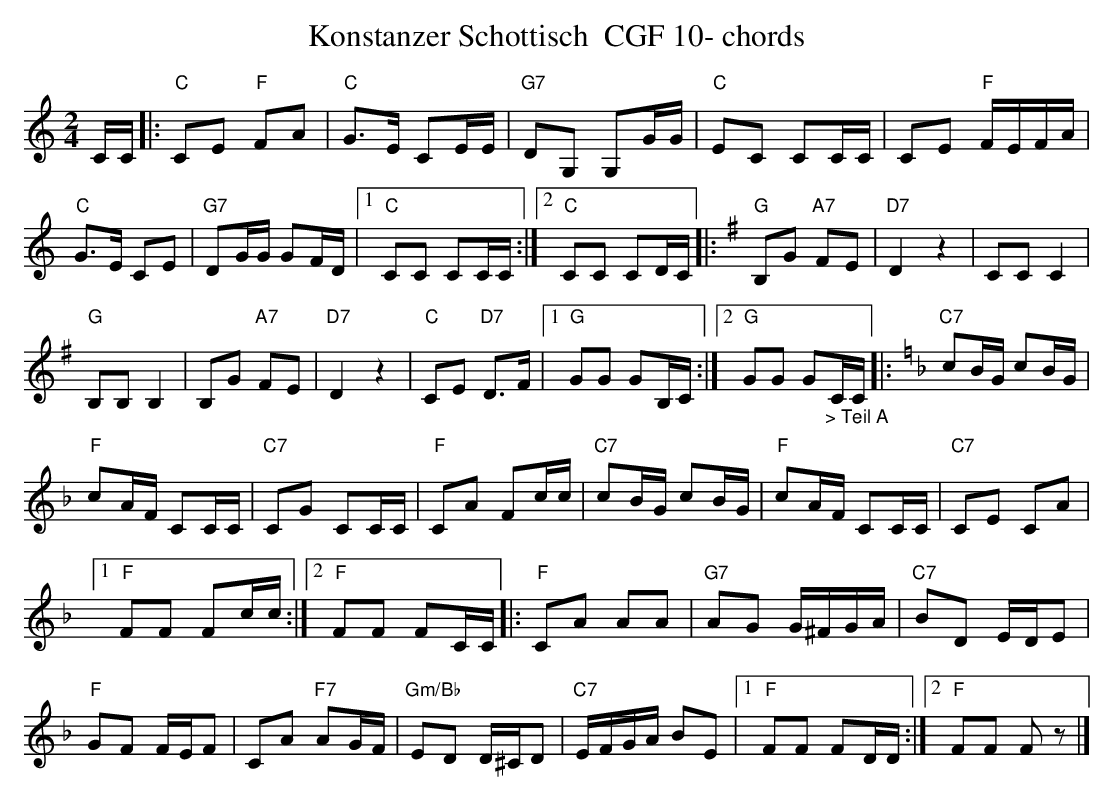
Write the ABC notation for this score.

X:1
T:Konstanzer Schottisch  CGF 10- chords
M:2/4
L:1/16
K:Cmaj%%MIDI gchordon
CC |: "C"C2E2 "F"F2A2 | "C"G3E C2EE | "G7"D2G,2 G,2GG | "C"E2C2 C2CC | C2E2 "F"FEFA |
"C"G3E C2E2 | "G7"D2GG G2FD |1 "C"C2C2 C2CC :|2 "C"C2C2 C2DC |: [K:Gmaj] "G"B,2G2 "A7"F2E2 | "D7"D4z4 | C2C2 C4 |
"G"B,2B,2B,4 | B,2G2 "A7"F2E2 | "D7"D4z4 | "C"C2E2 "D7"D3F |1 "G"G2G2 G2B,C :|2 "G"G2G2 G2"_> Teil A"CC |: [K:Fmaj] "C7"c2BG c2BG |
"F"c2AF C2CC | "C7"C2G2 C2CC | "F"C2A2 F2cc | "C7"c2BG c2BG | "F"c2AF C2CC | "C7"C2E2 C2A2 |1
"F"F2F2 F2cc :|2 "F"F2F2 F2CC |: "F"C2A2 A2A2 | "G7"A2G2 G^FGA | "C7"B2D2 EDE2 |
"F"G2F2 FEF2 | C2A2 "F7"A2GF | "Gm/Bb"E2D2 D^CD2 | "C7"EFGA B2E2 |1 "F"F2F2 F2DD :|2 "F"F2F2 F2z2 |]
